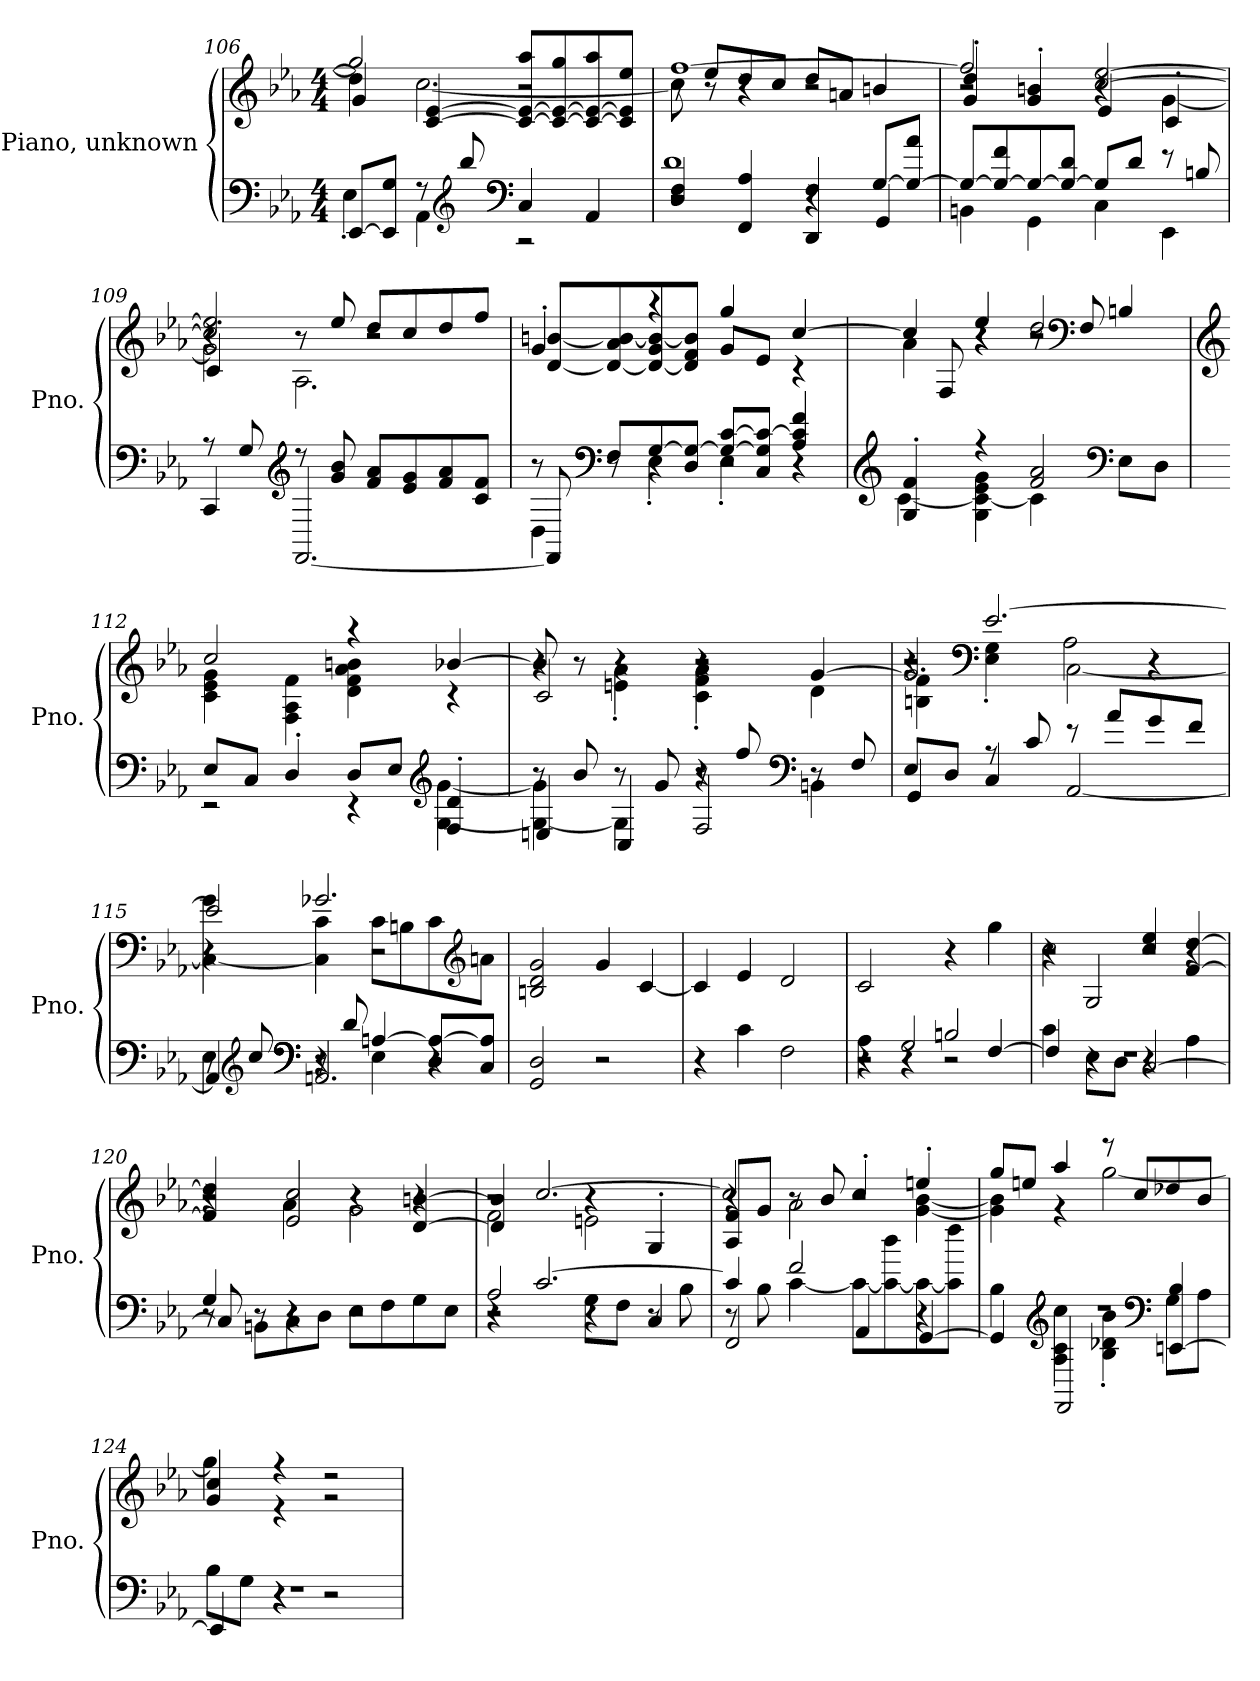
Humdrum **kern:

**kern	**kern
*part1	*part1
*staff2	*staff1
*I"Piano, unknown	*
*I'Pno.	*
!!LO:LB:g=z
*clefF4	*clefG2
*k[b-e-a-]	*k[b-e-a-]
*M4/4	*M4/4
=106	=106
*^	*^
*	*	*	*^
[8EE-/L	4E-'\	2gg/]	4dd\]	4g/
8EE-/] 8G/J	.	.	.	.
8r	4AA-\	.	[2.cc\	[4c/ [4e-/
*clefG2	*	*	*	*
8bb-/	.	.	.	.
*clefF4	*	*	*	*
4C/	2r	2r	.	8c/_ 8e-/_ 8aa-/L
.	.	.	.	8c/_ 8e-/_ 8gg/
4AA-/	.	.	.	8c/_ 8e-/_ 8aa-/
.	.	.	.	8c/] 8e-/] 8ee-/J
=107	=107	=107	=107	=107
*	*^	*	*	*
4D/ 4F/	1d	2r	[1ff	8cc\]	8r
.	.	.	.	8r	8ee-/L
4FF/ 4A-/	.	.	.	4r	8dd/
.	.	.	.	.	8cc/J
4DD/ 4F/	.	4r	.	2r	8dd/L
.	.	.	.	.	8an/J
[8G/L	.	4GG/	.	.	4bn/
8G/_ 8a-/J	.	.	.	.	.
*	*v	*v	*	*	*
=108	=108	=108	=108	=108
8G/L_	4BBn\	2ff/]	2r	4g/' 4dd/'
8G/_ 8f/	.	.	.	.
8G/_	4GG\	.	.	4g/' 4bn/'
8G/_ 8d/J	.	.	.	.
8G/L]	4C\	[2cc/ [2ee-/	4r	4e-/
8d/J	.	.	.	.
8r	4EE-\	.	[4g\	4c'/
8Bn/	.	.	.	.
!!LO:LB:g=z
=109	=109	=109	=109	=109
*	*	*	*	*^
8r	4CC/	2cc/] 2ee-/]	2g\]	4c'/	4r
8G/	.	.	.	.	.
*clefG2	*	*	*	*	*
8r	[2.FF/	.	.	8r	2.A-\
8g/ 8b-/	.	.	.	8ee-/	.
8f/ 8a-/L	.	2r	2r	8dd/L	.
8e-/ 8g/	.	.	.	8cc/	.
8f/ 8a-/	.	.	.	8dd/	.
8c/ 8f/J	.	.	.	8ff/J	.
*	*	*	*v	*v	*v
=110	=110	=110	=110
*	*^	*	*
8r	4D\	8FF/]	4g'/	[8d/ [8bn/L
*clefF4	*	*	*	*
8F/L	.	8r	.	8d/_ 8a-/ 8b/_
[8G/	4E-'\	4r	4r	8d/_ 8g/ 8b/_
8D/ 8G/_J	.	.	.	8d/] 8f/ 8b/]J
8G/_ [8c/L	4E-'\	2r	4gg/	8g/L
8C/ 8G/] 8c/_J	.	.	.	8e-/J
4A-/ 4c/] 4f/	4r	.	[4cc/	4r
*v	*v	*v	*	*
*	*v	*v
=111	=111
*clefG2	*
*^	*^
*	*	*	*^
4G/' 4f/'	[4c\	4cc/]	4a-\	8r
.	.	.	.	8F/
4r	4G\ 4c\_ 4e-\ 4g\	4r	4r	4ee-/
2f/ 2a-/	4c\]	2dd/	2r	8r
*	*	*clefF4	*	*
.	.	.	.	8F/
*clefF4	*	*	*	*
.	8E-\L	.	.	4Bn/
.	8D\J	.	.	.
*	*	*v	*v	*v
!!LO:LB:g=z
=112	=112	=112
*	*	*clefG2
*	*	*^
8E-/L	2r	2cc/	4c\ 4e-\ 4g\
8C/J	.	.	.
4D'/	.	.	4F\ 4A-\ 4f\
8D/L	4r	4r	4d\ 4f\ 4a-\ 4bn\
8E-/J	.	.	.
*clefG2	*	*	*
4F/' 4d/'	[4G\ [4g\	[4b-X/	4r
=113	=113	=113	=113
*	*^	*	*^
8r	4G\_ 4g\]	4En/	8b-/]	4r	2c/
8b-/	.	.	8r	.	.
8r	4G\]	4C/	4r	4en\' 4a-\'	.
8g/	.	.	.	.	.
8r	4r	2F/	4r	4c\' 4f\' 4a-\'	2r
8ff/	.	.	.	.	.
*clefF4	*	*	*	*	*
8r	4BBn\	.	[4g/	4d\	.
8F/	.	.	.	.	.
*	*v	*v	*	*	*
=114	=114	=114	=114	=114
*	*	*	*	*^
8E-/L	4GG/	2.g/]	4Bn\ 4f\	4r	2r
8D/J	.	.	.	.	.
*	*	*clefF4	*	*	*
8r	4C/	.	4E-\' 4G\'	[2.e-/	.
8c/	.	.	.	.	.
8r	[2AA-/	.	[2C\	.	2A-\
8a-/L	.	.	.	.	.
8g/	.	4r	.	.	.
8f/J	.	.	.	.	.
*	*	*	*	*v	*v
!!LO:PB:g=z
=115	=115	=115	=115	=115
*	*^	*	*	*
8r	4E-\	4AA-/]	4r	4C\_ 4g\	2e-/]
*clefG2	*	*	*	*	*
8cc/	.	.	.	.	.
*clefF4	*	*	*	*	*
8r	4r	2.AAn/	2.g-X/	4C\] 4c\	.
8d/	.	.	.	.	.
[4An/	4E-\	.	.	8c\L	2r
.	.	.	.	8Bn\	.
8D/ 8A/_L	4r	.	.	8c\	.
*	*	*	*clefG2	*	*
8C/ 8A/]J	.	.	.	8an\J	.
*v	*v	*v	*	*	*
*	*v	*v	*v
=116	=116
2GG/ 2D/	2Bn/ 2d/ 2g/
2r	4g/
.	[4c/
=117	=117
4r	4c/]
4c\	4e-/
2F\	2d/
=118	=118
*^	*
*	*^	*
2r	4A-\	4r	2c/
.	4r	2G/	.
2Bn/	2r	.	4r
.	.	[4F/	4gg\
=119	=119	=119	=119
*	*	*	*^
*	*	*	*	*^
1r	4c\	4F/]	2r	2cc\	4r
.	8E-\L	4r	.	.	2G/
.	8D\J	.	.	.	.
.	4r	[2C/	4cc/ 4ee-/	2r	.
.	4A-\	.	[4f/ [4dd/	.	4r
!!LO:LB:g=z	!!	!!
=120	=120	=120	=120	=120	=120
4G/	8r	8C/]	4f/] 4dd/]	4r	2r
.	8BBn\L	8r	.	.	.
4r	8C\	4r	2e-/ 2cc/	4a-\	.
.	8D\J	.	.	.	.
2r	8E-\L	2r	.	2g\	4r
.	8F\	.	.	.	.
.	8G\	.	4r	.	[4d/ [4bn/
.	8E-\J	.	.	.	.
=121	=121	=121	=121	=121	=121
4r	2r	2A-/	2r	2f\	4d/] 4b/]
[2.c/	.	.	.	.	[2.cc/
.	8G\L	4r	4r	2en\	.
.	8F\J	.	.	.	.
.	8r	4C/	4G'/	.	.
.	8B-\	.	.	.	.
=122	=122	=122	=122	=122	=122
4c/]	8r	2FF/	8A-/ 8f/L	4r	2cc/]
.	8B-\	.	8g/J	.	.
2f/	[4c\	.	8r	2a-\	.
.	.	.	8b-/	.	.
.	8c\L_	4AA-/	4cc'/	.	2r
.	8c\_ 8dd\	.	.	.	.
4r	8c\_	[4GG/	4een'/	[4g\ [4b-\	.
.	8c\] 8ff\J	.	.	.	.
*	*	*	*	*v	*v
=123	=123	=123	=123	=123
1r	4B-\	4GG/]	8gg/L	4g\] 4b-\]
.	.	.	8een/J	.
*clefG2	*	*	*	*
.	4A-\ 4c\ 4cc\	2FF/	4aa-/	4r
.	4B-\' 4d-X\' 4b-\'	.	8r	[2gg\
.	.	.	8cc/L	.
*clefF4	*	*	*	*
.	8G\L	[4EEn/ 4B-/	8dd-X/	.
.	8A-\J	.	8b-/J	.
!!LO:LB:g=z	!!
=124	=124	=124	=124	=124
1r	8B-\L	4EE/]	4g/ 4cc/	4gg\]
.	8G\J	.	.	.
.	4r	4r	4r	4r
.	2r	2r	2r	2r
*v	*v	*v	*	*
*	*v	*v
=	=
*-	*-
